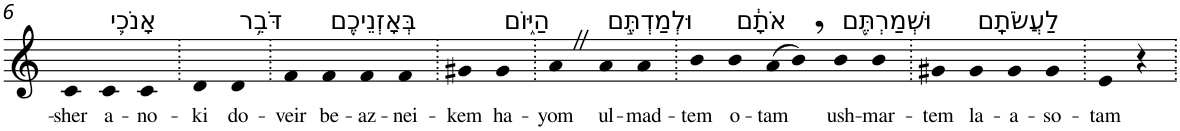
**kern	**text
*part1	*part1
*staff1	*staff1
*I"Piano	*
*I'Pno	*
!!LO:PB:g=z
*clefG2	*
*k[]	*
=6	=6
!	!LO:LY:b
4c	-sher
!LO:TX:a:t=אָנֹכִ֛י	!
!	!LO:LY:b
4c	a-
!	!LO:LY:b
4c	-no-
=7.	=7.
!	!LO:LY:b
4d	-ki
!LO:TX:a:t=דֹּבֵ֥ר	!
!	!LO:LY:b
4d	do-
=8.	=8.
!	!LO:LY:b
4f	-veir
!LO:TX:a:t=בְּאָזְנֵיכֶ֖ם	!
!	!LO:LY:b
4f	be-
!	!LO:LY:b
4f	-az-
!	!LO:LY:b
4f	-nei-
=9.	=9.
!	!LO:LY:b
4g#X	-kem
!LO:TX:a:t=הַיּ֑וֹם	!
!	!LO:LY:b
4g#	ha-
=10.	=10.
!	!LO:LY:b
4aZ	-yom
!LO:TX:a:t=וּלְמַדְתֶּ֣ם	!
!	!LO:LY:b
4a	ul-
!	!LO:LY:b
4a	-mad-
=11.	=11.
!	!LO:LY:b
4b	-tem
!LO:TX:a:t=אֹתָ֔ם	!
!	!LO:LY:b
4b	o-
!	!LO:LY:b
(8a	-tam
8b,)	.
!LO:TX:a:t=וּשְׁמַרְתֶּ֖ם	!
!	!LO:LY:b
4b	ush-
!	!LO:LY:b
4b	-mar-
=12.	=12.
!	!LO:LY:b
4g#X	-tem
!LO:TX:a:t=לַעֲשֹׂתָֽם	!
!	!LO:LY:b
4g#	la-
!	!LO:LY:b
4g#	-a-
!	!LO:LY:b
4g#	-so-
=13.	=13.
!	!LO:LY:b
4e	-tam
4r	.
=.	=.
*-	*-
